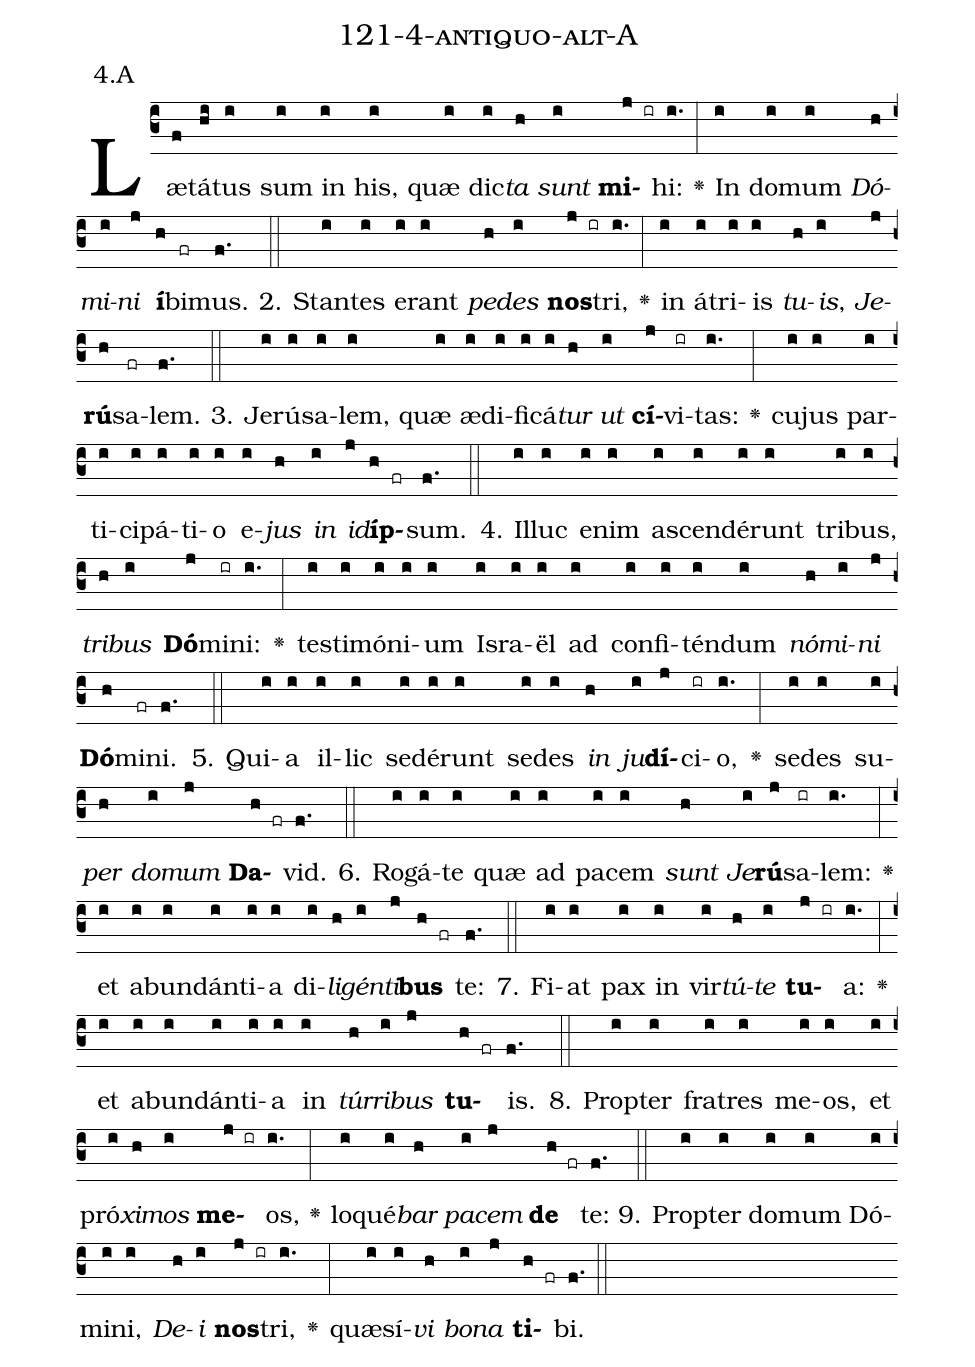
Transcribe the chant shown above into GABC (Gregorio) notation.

name: 121-4-antiquo-alt-A;
annotation: 4.A;
%%
(c3)Læ(f)tá(hi)tus(i) sum(i) in(i) his,(i) quæ(i) dic(i)<i>ta</i>(h) <i>sunt</i>(i) <b>mi</b>(j ir)hi:(i.) <v>\greheightstar</v>(:) In(i) do(i)mum(i) <i>Dó</i>(h)<i>mi</i>(i)<i>ni</i>(j) <b>í</b>(h)bi(fr)mus.(f.) (::)
2. Stan(i)tes(i) e(i)rant(i) <i>pe</i>(h)<i>des</i>(i) <b>nos</b>(j ir)tri,(i.) <v>\greheightstar</v>(:) in(i) á(i)tri(i)is(i) <i>tu</i>(h)<i>is</i>,(i) <i>Je</i>(j)<b>rú</b>(h)sa(fr)lem.(f.) (::)
3. Je(i)rú(i)sa(i)lem,(i) quæ(i) æ(i)di(i)fi(i)cá(i)<i>tur</i>(h) <i>ut</i>(i) <b>cí</b>(j)vi(ir)tas:(i.) <v>\greheightstar</v>(:) cu(i)jus(i) par(i)ti(i)ci(i)pá(i)ti(i)o(i) e(i)<i>jus</i>(h) <i>in</i>(i) <i>id</i>(j)<b>íp</b>(h fr)sum.(f.) (::)
4. Il(i)luc(i) e(i)nim(i) a(i)scen(i)dé(i)runt(i) tri(i)bus,(i) <i>tri</i>(h)<i>bus</i>(i) <b>Dó</b>(j)mi(ir)ni:(i.) <v>\greheightstar</v>(:) tes(i)ti(i)mó(i)ni(i)um(i) Is(i)ra(i)ël(i) ad(i) con(i)fi(i)tén(i)dum(i) <i>nó</i>(h)<i>mi</i>(i)<i>ni</i>(j) <b>Dó</b>(h)mi(fr)ni.(f.) (::)
5. Qui(i)a(i) il(i)lic(i) se(i)dé(i)runt(i) se(i)des(i) <i>in</i>(h) <i>ju</i>(i)<b>dí</b>(j)ci(ir)o,(i.) <v>\greheightstar</v>(:) se(i)des(i) su(i)<i>per</i>(h) <i>do</i>(i)<i>mum</i>(j) <b>Da</b>(h fr)vid.(f.) (::)
6. Ro(i)gá(i)te(i) quæ(i) ad(i) pa(i)cem(i) <i>sunt</i>(h) <i>Je</i>(i)<b>rú</b>(j)sa(ir)lem:(i.) <v>\greheightstar</v>(:) et(i) ab(i)un(i)dán(i)ti(i)a(i) di(i)<i>li</i>(h)<i>gén</i>(i)<i>ti</i>(j)<b>bus</b>(h fr) te:(f.) (::)
7. Fi(i)at(i) pax(i) in(i) vir(i)<i>tú</i>(h)<i>te</i>(i) <b>tu</b>(j ir)a:(i.) <v>\greheightstar</v>(:) et(i) ab(i)un(i)dán(i)ti(i)a(i) in(i) <i>túr</i>(h)<i>ri</i>(i)<i>bus</i>(j) <b>tu</b>(h fr)is.(f.) (::)
8. Prop(i)ter(i) fra(i)tres(i) me(i)os,(i) et(i) pró(i)<i>xi</i>(h)<i>mos</i>(i) <b>me</b>(j ir)os,(i.) <v>\greheightstar</v>(:) lo(i)qué(i)<i>bar</i>(h) <i>pa</i>(i)<i>cem</i>(j) <b>de</b>(h fr) te:(f.) (::)
9. Prop(i)ter(i) do(i)mum(i) Dó(i)mi(i)ni,(i) <i>De</i>(h)<i>i</i>(i) <b>nos</b>(j ir)tri,(i.) <v>\greheightstar</v>(:) quæ(i)sí(i)<i>vi</i>(h) <i>bo</i>(i)<i>na</i>(j) <b>ti</b>(h fr)bi.(f.) (::)
